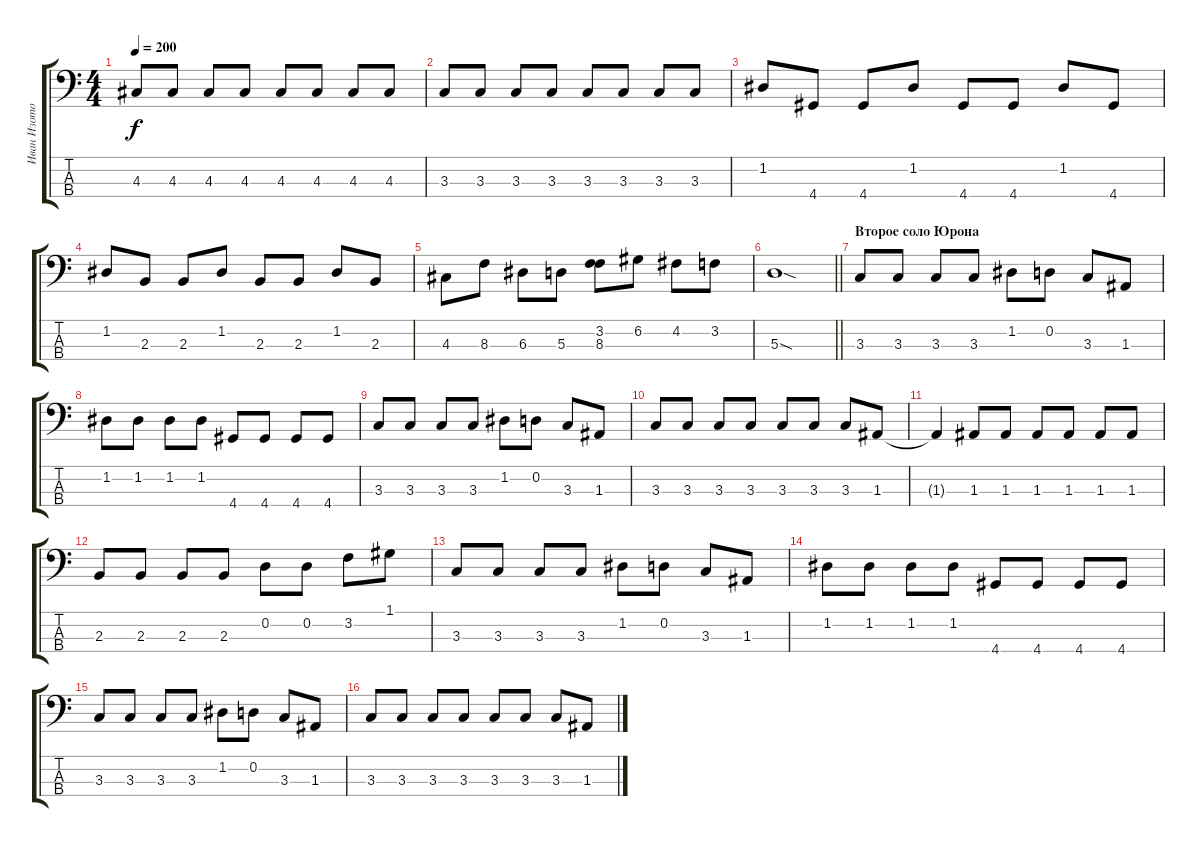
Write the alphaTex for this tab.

\track ("Иван Изотов" "Иван Изото") {instrument electricbasspick}
\staff {score tabs}
\tuning (G2 D2 A1 E1) {hide}
\ts (4 4)
\tempo 200
\clef f4
\ks c
4.3.8{dy f} 4.3.8 4.3.8 4.3.8 4.3.8 4.3.8 4.3.8 4.3.8 |
3.3.8 3.3.8 3.3.8 3.3.8 3.3.8 3.3.8 3.3.8 3.3.8 |
1.2.8 4.4.8 4.4.8 1.2.8 4.4.8 4.4.8 1.2.8 4.4.8 |
1.2.8 2.3.8 2.3.8 1.2.8 2.3.8 2.3.8 1.2.8 2.3.8 |
4.3.8 8.3.8 6.3.8 5.3.8 (3.2 8.3).8 6.2.8 4.2.8 3.2.8 |
\barLineRight lightlight
5.3{sod}.1 |
\section ("" "Второе соло Юрона")
3.3.8 3.3.8 3.3.8 3.3.8 1.2.8 0.2.8 3.3.8 1.3.8 |
1.2.8 1.2.8 1.2.8 1.2.8 4.4.8 4.4.8 4.4.8 4.4.8 |
3.3.8 3.3.8 3.3.8 3.3.8 1.2.8 0.2.8 3.3.8 1.3.8 |
3.3.8 3.3.8 3.3.8 3.3.8 3.3.8 3.3.8 3.3.8 1.3.8 |
1.3{t}.4 1.3.8 1.3.8 1.3.8 1.3.8 1.3.8 1.3.8 |
2.3.8 2.3.8 2.3.8 2.3.8 0.2.8 0.2.8 3.2.8 1.1.8 |
3.3.8 3.3.8 3.3.8 3.3.8 1.2.8 0.2.8 3.3.8 1.3.8 |
1.2.8 1.2.8 1.2.8 1.2.8 4.4.8 4.4.8 4.4.8 4.4.8 |
3.3.8 3.3.8 3.3.8 3.3.8 1.2.8 0.2.8 3.3.8 1.3.8 |
3.3.8 3.3.8 3.3.8 3.3.8 3.3.8 3.3.8 3.3.8 1.3.8
